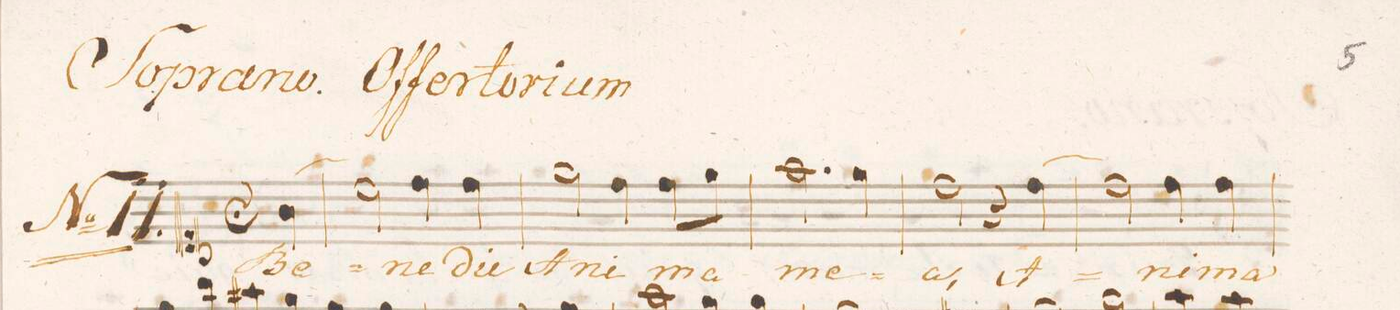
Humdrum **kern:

**kern	**text
*I"Soprano.	*
*clefC1	*
*k[]	*
*met(C.)	*
*M4/4	*
*2\right	*
(>4g\	Be-
=1	=1
2cc\)	.
4dd\	-ne-
4dd\	-dic
=2	=2
2ee\	A-
4dd\	-ni-
8dd\L	-ma
8ee\J	.
=3	=3
2.ff\	me-
4ee\	.
=4	=4
2dd\	-a,
4r	.
[>4dd\	A-
=5	=5
2dd\]	.
4dd\	-ni-
4dd\	-ma
=6	=6
*-	*-
